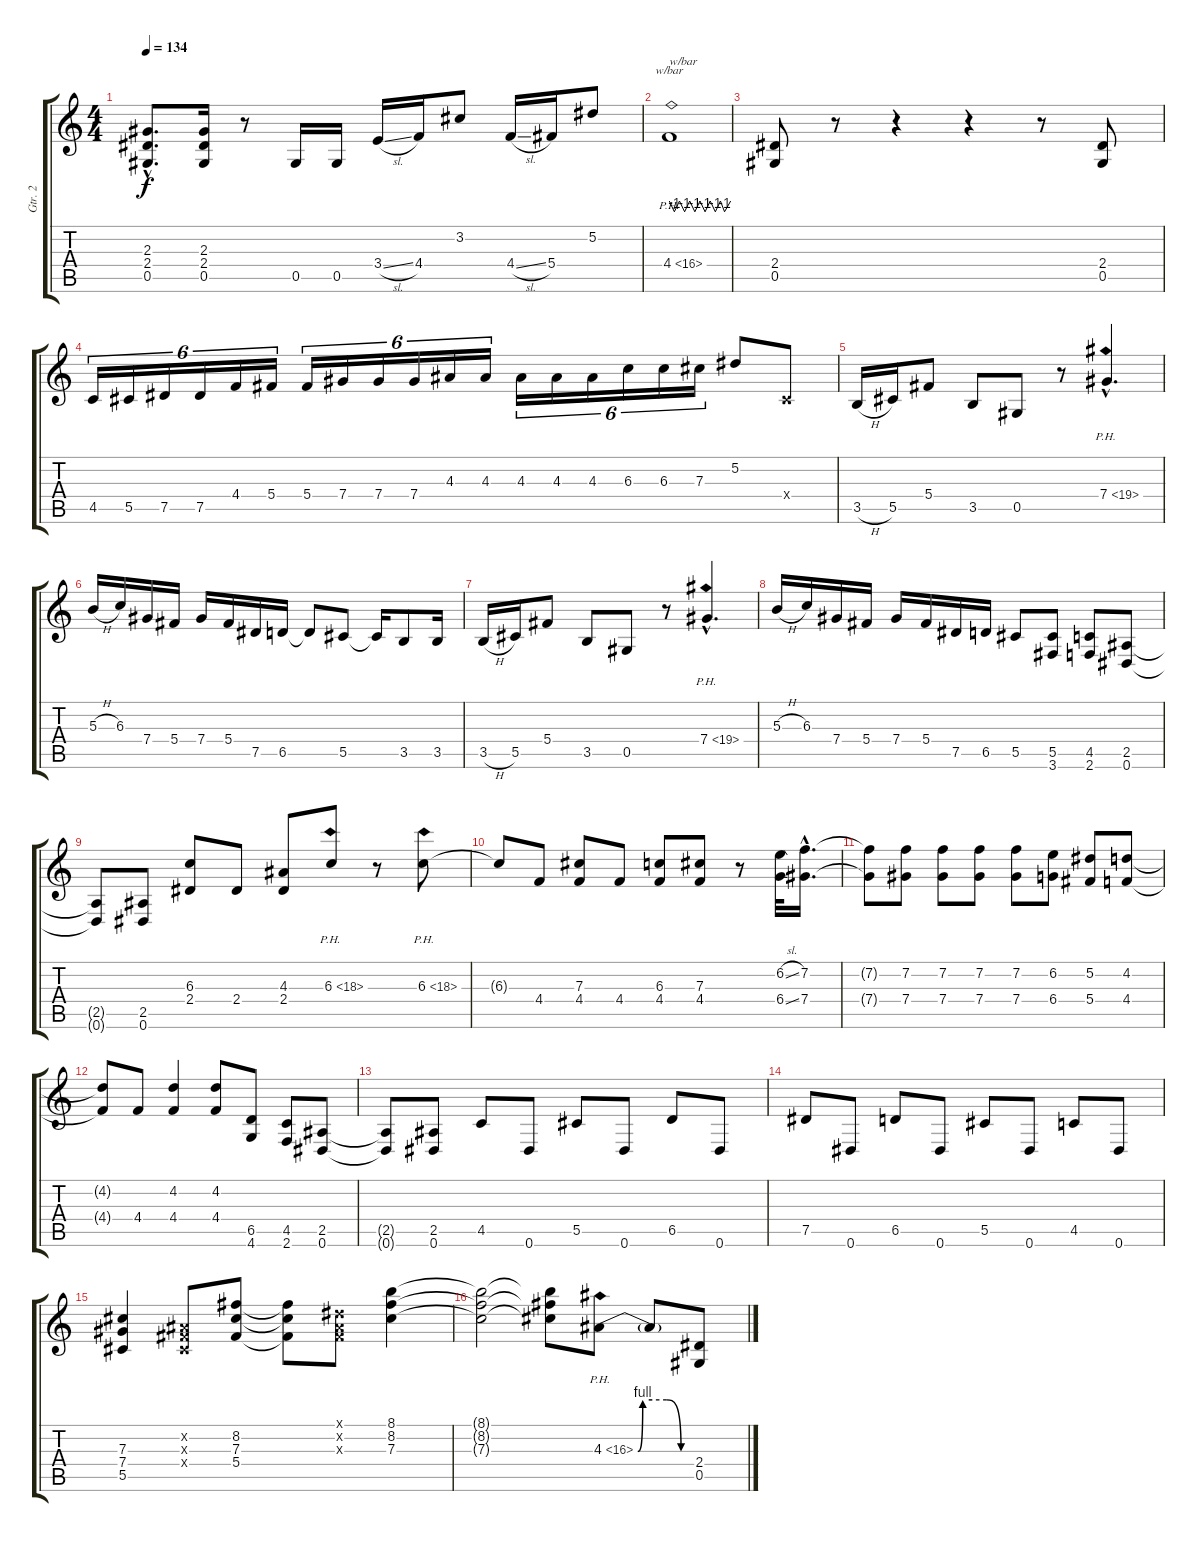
\track ("Gtr. 2" "Gtr. 2") {instrument distortionguitar}
\staff {score tabs}
\tuning (Eb4 Bb3 Gb3 Db3 Ab2 Eb2) {hide}
\ts (4 4)
\tempo 134
\clef g2
\ks c
(2.3{hac} 2.4{hac} 0.5{hac}).8{d dy f} (2.3 2.4 0.5).16 r.8 0.5.16 0.5.16 3.4{sl}.16 4.4.16 3.2.8 4.4{sl}.16 5.4.16 5.2.8 |
4.4{ph 12}.1{tbe (custom default 0 0 5 -4 10 0 15 -4 20 0 25 -4 30 0 35 -4 40 0 45 -4 50 0 54 -4 60 0) txt "w/bar"} |
(2.4 0.5).8 r.8 r.4 r.4 r.8 (2.4 0.5).8 |
4.5.16{tu (6 4)} 5.5.16{tu (6 4)} 7.5.16{tu (6 4)} 7.5.16{tu (6 4)} 4.4.16{tu (6 4)} 5.4.16{tu (6 4)} 5.4.16{tu (6 4)} 7.4.16{tu (6 4)} 7.4.16{tu (6 4)} 7.4.16{tu (6 4)} 4.3.16{tu (6 4)} 4.3.16{tu (6 4)} 4.3.16{tu (6 4)} 4.3.16{tu (6 4)} 4.3.16{tu (6 4)} 6.3.16{tu (6 4)} 6.3.16{tu (6 4)} 7.3.16{tu (6 4)} 5.2.8 0.4{x}.8 |
3.5{h}.16 5.5.16 5.4.8 3.5.8 0.5.8 r.8 7.4{ph 12 hac}.4{d} |
5.3{h}.16 6.3.16 7.4.16 5.4.16 7.4.16 5.4.16 7.5.16 6.5.16 6.5{t}.8 5.5.8 5.5{t}.16 3.5.8 3.5.16 |
3.5{h}.16 5.5.16 5.4.8 3.5.8 0.5.8 r.8 7.4{ph 12 hac}.4{d} |
5.3{h}.16 6.3.16 7.4.16 5.4.16 7.4.16 5.4.16 7.5.16 6.5.16 5.5.8 (5.5 3.6).8 (4.5 2.6).8 (2.5 0.6).8 |
(2.5{t} 0.6{t}).8 (2.5 0.6).8 (6.3 2.4).8 2.4.8 (4.3 2.4).8 6.3{ph 12}.8 r.8 6.3{ph 12}.8 |
6.3{t}.8 4.4.8 (7.3 4.4).8 4.4.8 (6.3 4.4).8 (7.3 4.4).8 r.8 (6.2{sl} 6.4{sl}).32 (7.2{hac} 7.4{hac}).16{d} |
(7.2{t} 7.4{t}).8 (7.2 7.4).8 (7.2 7.4).8 (7.2 7.4).8 (7.2 7.4).8 (6.2 6.4).8 (5.2 5.4).8 (4.2 4.4).8 |
(4.2{t} 4.4{t}).8 4.4.8 (4.2 4.4).4 (4.2 4.4).8 (6.5 4.6).8 (4.5 2.6).8 (2.5 0.6).8 |
(2.5{t} 0.6{t}).8 (2.5 0.6).8 4.5.8 0.6.8 5.5.8 0.6.8 6.5.8 0.6.8 |
7.5.8 0.6.8 6.5.8 0.6.8 5.5.8 0.6.8 4.5.8 0.6.8 |
(7.3 7.4 5.5).4 (0.2{x} 0.3{x} 0.4{x}).8 (8.2 7.3 5.4).8 (8.2{t} 7.3{t} 5.4{t}).8 (0.1{x} 0.2{x} 0.3{x}).8 (8.1 8.2 7.3).4 |
(8.1{t} 8.2{t} 7.3{t}).2 (8.1{t} 8.2{t} 7.3{t}).8 4.3{be (custom 0 0 5 4 15 4 30 4 45 0 60 0) ph 12}.8 4.3{t}.8 (2.4 0.5).8
